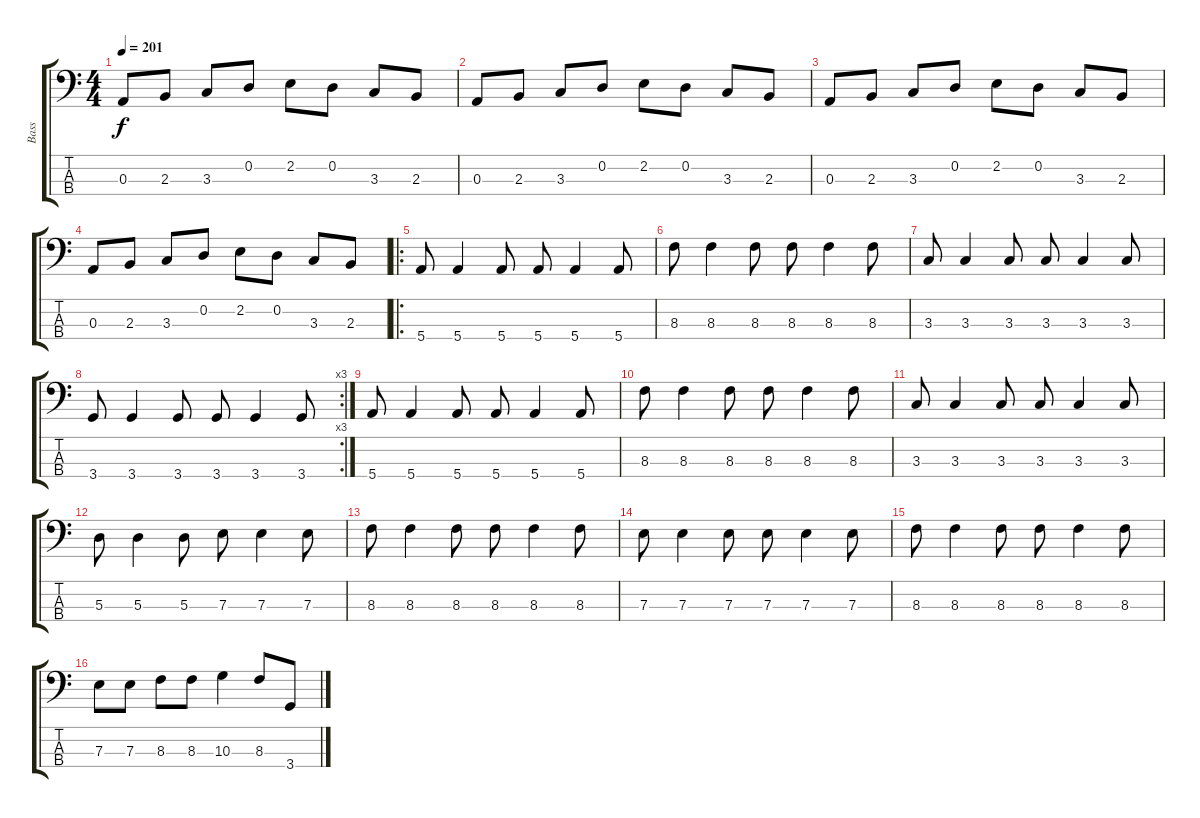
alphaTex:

\track ("Bass" "Bass") {instrument electricbasspick}
\staff {score tabs}
\tuning (G2 D2 A1 E1) {hide}
\ts (4 4)
\tempo 201
\clef f4
\ks c
0.3.8{dy f instrument electricbasspick} 2.3.8 3.3.8 0.2.8 2.2.8 0.2.8 3.3.8 2.3.8 |
0.3.8 2.3.8 3.3.8 0.2.8 2.2.8 0.2.8 3.3.8 2.3.8 |
0.3.8 2.3.8 3.3.8 0.2.8 2.2.8 0.2.8 3.3.8 2.3.8 |
0.3.8 2.3.8 3.3.8 0.2.8 2.2.8 0.2.8 3.3.8 2.3.8 |
\ro
5.4.8 5.4.4 5.4.8 5.4.8 5.4.4 5.4.8 |
8.3.8 8.3.4 8.3.8 8.3.8 8.3.4 8.3.8 |
3.3.8 3.3.4 3.3.8 3.3.8 3.3.4 3.3.8 |
\rc 3
3.4.8 3.4.4 3.4.8 3.4.8 3.4.4 3.4.8 |
5.4.8 5.4.4 5.4.8 5.4.8 5.4.4 5.4.8 |
8.3.8 8.3.4 8.3.8 8.3.8 8.3.4 8.3.8 |
3.3.8 3.3.4 3.3.8 3.3.8 3.3.4 3.3.8 |
5.3.8 5.3.4 5.3.8 7.3.8 7.3.4 7.3.8 |
8.3.8 8.3.4 8.3.8 8.3.8 8.3.4 8.3.8 |
7.3.8 7.3.4 7.3.8 7.3.8 7.3.4 7.3.8 |
8.3.8 8.3.4 8.3.8 8.3.8 8.3.4 8.3.8 |
7.3.8 7.3.8 8.3.8 8.3.8 10.3.4 8.3.8 3.4.8
